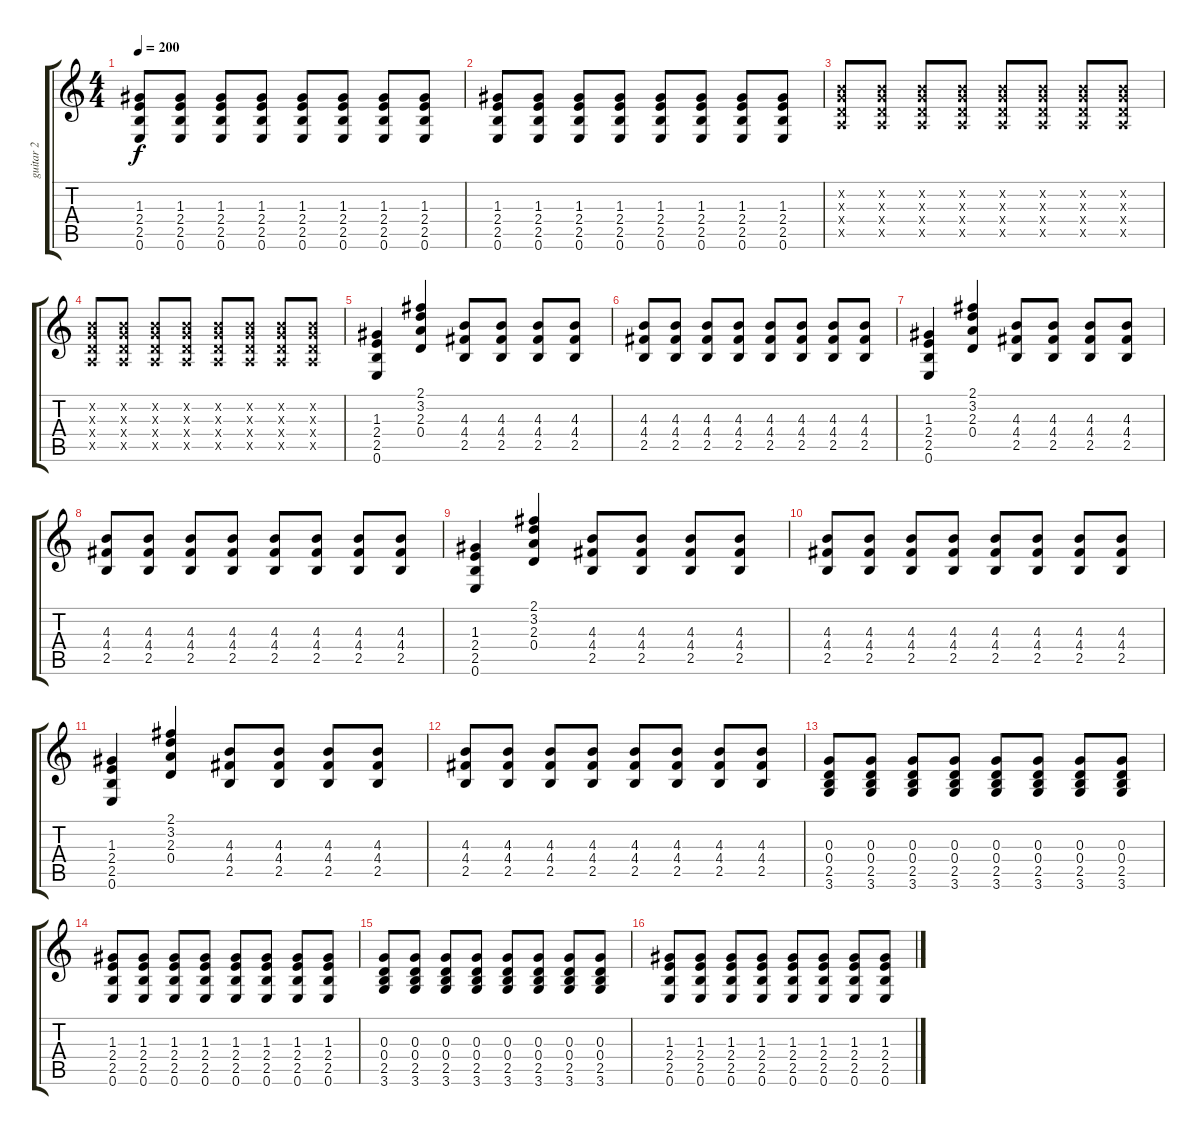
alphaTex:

\track ("guitar 2" "guitar 2") {instrument overdrivenguitar}
\staff {score tabs}
\tuning (E4 B3 G3 D3 A2 E2) {hide}
\ts (4 4)
\tempo 200
\clef g2
\ks c
(1.3 2.4 2.5 0.6).8{dy f} (1.3 2.4 2.5 0.6).8 (1.3 2.4 2.5 0.6).8 (1.3 2.4 2.5 0.6).8 (1.3 2.4 2.5 0.6).8 (1.3 2.4 2.5 0.6).8 (1.3 2.4 2.5 0.6).8 (1.3 2.4 2.5 0.6).8 |
(1.3 2.4 2.5 0.6).8 (1.3 2.4 2.5 0.6).8 (1.3 2.4 2.5 0.6).8 (1.3 2.4 2.5 0.6).8 (1.3 2.4 2.5 0.6).8 (1.3 2.4 2.5 0.6).8 (1.3 2.4 2.5 0.6).8 (1.3 2.4 2.5 0.6).8 |
(0.2{x} 0.3{x} 0.4{x} 0.5{x}).8 (0.2{x} 0.3{x} 0.4{x} 0.5{x}).8 (0.2{x} 0.3{x} 0.4{x} 0.5{x}).8 (0.2{x} 0.3{x} 0.4{x} 0.5{x}).8 (0.2{x} 0.3{x} 0.4{x} 0.5{x}).8 (0.2{x} 0.3{x} 0.4{x} 0.5{x}).8 (0.2{x} 0.3{x} 0.4{x} 0.5{x}).8 (0.2{x} 0.3{x} 0.4{x} 0.5{x}).8 |
(0.2{x} 0.3{x} 0.4{x} 0.5{x}).8 (0.2{x} 0.3{x} 0.4{x} 0.5{x}).8 (0.2{x} 0.3{x} 0.4{x} 0.5{x}).8 (0.2{x} 0.3{x} 0.4{x} 0.5{x}).8 (0.2{x} 0.3{x} 0.4{x} 0.5{x}).8 (0.2{x} 0.3{x} 0.4{x} 0.5{x}).8 (0.2{x} 0.3{x} 0.4{x} 0.5{x}).8 (0.2{x} 0.3{x} 0.4{x} 0.5{x}).8 |
(1.3 2.4 2.5 0.6).4 (2.1 3.2 2.3 0.4).4 (4.3 4.4 2.5).8 (4.3 4.4 2.5).8 (4.3 4.4 2.5).8 (4.3 4.4 2.5).8 |
(4.3 4.4 2.5).8 (4.3 4.4 2.5).8 (4.3 4.4 2.5).8 (4.3 4.4 2.5).8 (4.3 4.4 2.5).8 (4.3 4.4 2.5).8 (4.3 4.4 2.5).8 (4.3 4.4 2.5).8 |
(1.3 2.4 2.5 0.6).4 (2.1 3.2 2.3 0.4).4 (4.3 4.4 2.5).8 (4.3 4.4 2.5).8 (4.3 4.4 2.5).8 (4.3 4.4 2.5).8 |
(4.3 4.4 2.5).8 (4.3 4.4 2.5).8 (4.3 4.4 2.5).8 (4.3 4.4 2.5).8 (4.3 4.4 2.5).8 (4.3 4.4 2.5).8 (4.3 4.4 2.5).8 (4.3 4.4 2.5).8 |
(1.3 2.4 2.5 0.6).4 (2.1 3.2 2.3 0.4).4 (4.3 4.4 2.5).8 (4.3 4.4 2.5).8 (4.3 4.4 2.5).8 (4.3 4.4 2.5).8 |
(4.3 4.4 2.5).8 (4.3 4.4 2.5).8 (4.3 4.4 2.5).8 (4.3 4.4 2.5).8 (4.3 4.4 2.5).8 (4.3 4.4 2.5).8 (4.3 4.4 2.5).8 (4.3 4.4 2.5).8 |
(1.3 2.4 2.5 0.6).4 (2.1 3.2 2.3 0.4).4 (4.3 4.4 2.5).8 (4.3 4.4 2.5).8 (4.3 4.4 2.5).8 (4.3 4.4 2.5).8 |
(4.3 4.4 2.5).8 (4.3 4.4 2.5).8 (4.3 4.4 2.5).8 (4.3 4.4 2.5).8 (4.3 4.4 2.5).8 (4.3 4.4 2.5).8 (4.3 4.4 2.5).8 (4.3 4.4 2.5).8 |
(0.3 0.4 2.5 3.6).8 (0.3 0.4 2.5 3.6).8 (0.3 0.4 2.5 3.6).8 (0.3 0.4 2.5 3.6).8 (0.3 0.4 2.5 3.6).8 (0.3 0.4 2.5 3.6).8 (0.3 0.4 2.5 3.6).8 (0.3 0.4 2.5 3.6).8 |
(1.3 2.4 2.5 0.6).8 (1.3 2.4 2.5 0.6).8 (1.3 2.4 2.5 0.6).8 (1.3 2.4 2.5 0.6).8 (1.3 2.4 2.5 0.6).8 (1.3 2.4 2.5 0.6).8 (1.3 2.4 2.5 0.6).8 (1.3 2.4 2.5 0.6).8 |
(0.3 0.4 2.5 3.6).8 (0.3 0.4 2.5 3.6).8 (0.3 0.4 2.5 3.6).8 (0.3 0.4 2.5 3.6).8 (0.3 0.4 2.5 3.6).8 (0.3 0.4 2.5 3.6).8 (0.3 0.4 2.5 3.6).8 (0.3 0.4 2.5 3.6).8 |
(1.3 2.4 2.5 0.6).8 (1.3 2.4 2.5 0.6).8 (1.3 2.4 2.5 0.6).8 (1.3 2.4 2.5 0.6).8 (1.3 2.4 2.5 0.6).8 (1.3 2.4 2.5 0.6).8 (1.3 2.4 2.5 0.6).8 (1.3 2.4 2.5 0.6).8
